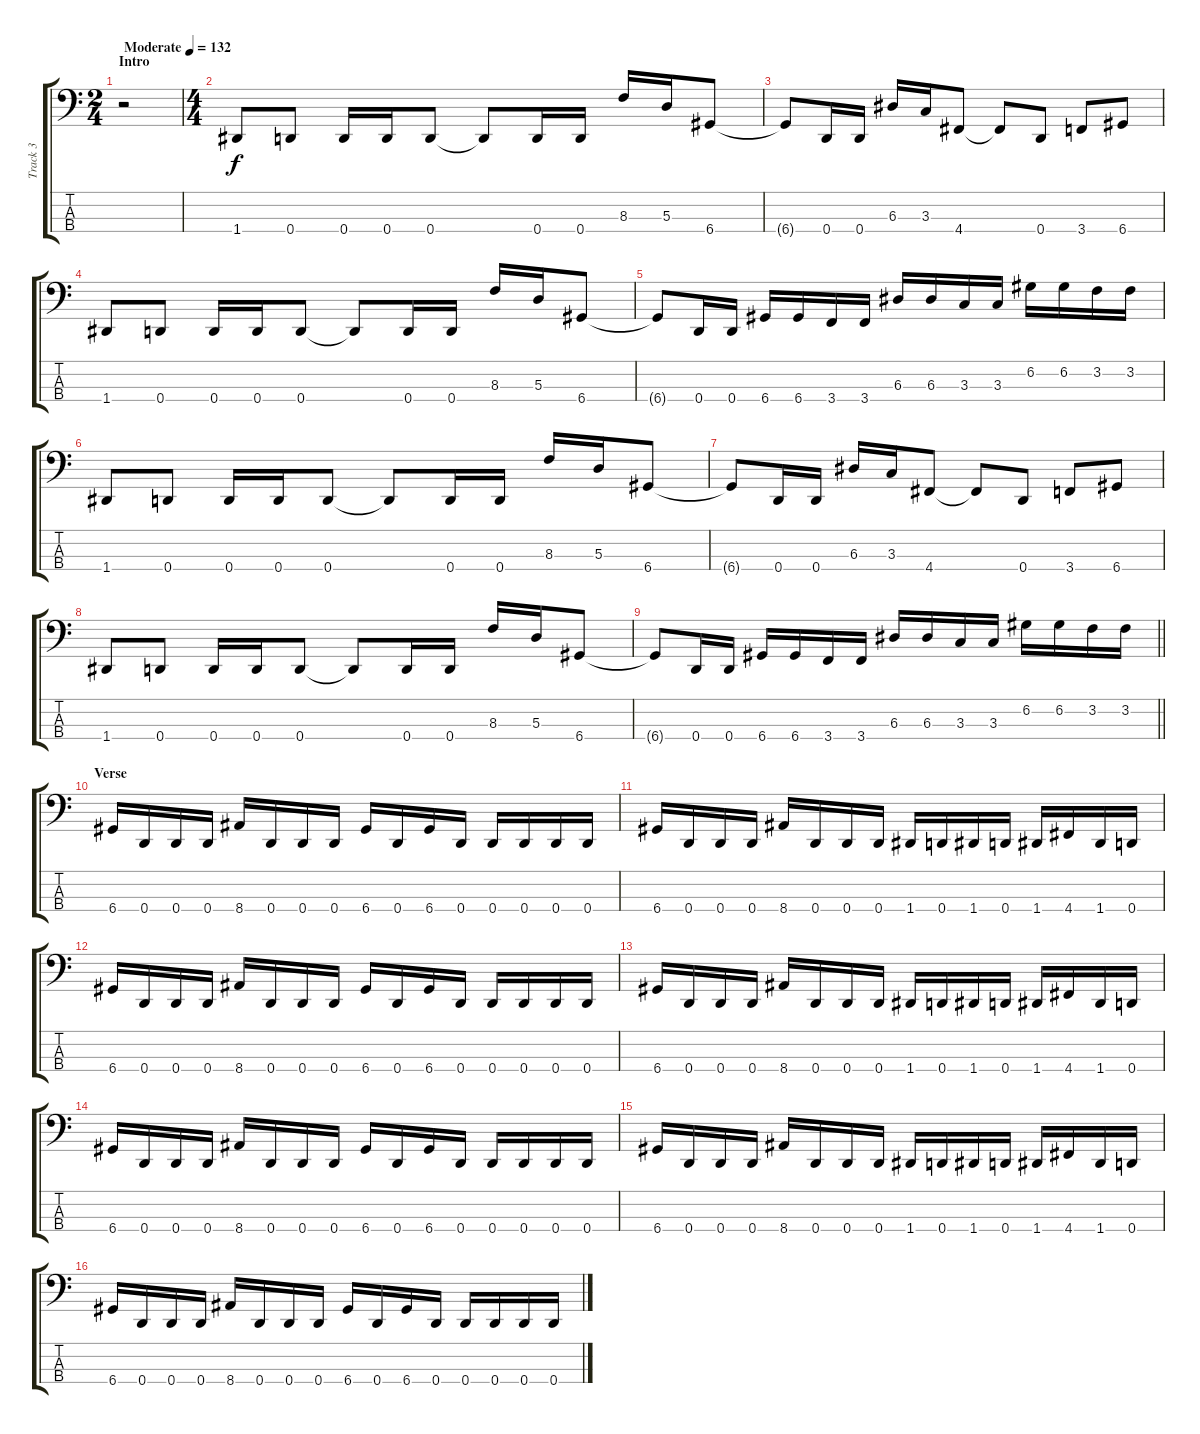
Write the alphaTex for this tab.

\track ("Track 3" "Track 3") {instrument electricbasspick}
\staff {score tabs}
\tuning (G2 D2 A1 D1) {hide}
\ts (2 4)
\section ("" "Intro")
\tempo (132 "Moderate")
\clef f4
\ks c
r.2{dy f instrument electricbasspick} |
\ts (4 4)
1.4.8 0.4.8 0.4.16 0.4.16 0.4.8 0.4{t}.8 0.4.16 0.4.16 8.3.16 5.3.16 6.4.8 |
6.4{t}.8 0.4.16 0.4.16 6.3.16 3.3.16 4.4.8 4.4{t}.8 0.4.8 3.4.8 6.4.8 |
1.4.8 0.4.8 0.4.16 0.4.16 0.4.8 0.4{t}.8 0.4.16 0.4.16 8.3.16 5.3.16 6.4.8 |
6.4{t}.8 0.4.16 0.4.16 6.4.16 6.4.16 3.4.16 3.4.16 6.3.16 6.3.16 3.3.16 3.3.16 6.2.16 6.2.16 3.2.16 3.2.16 |
1.4.8 0.4.8 0.4.16 0.4.16 0.4.8 0.4{t}.8 0.4.16 0.4.16 8.3.16 5.3.16 6.4.8 |
6.4{t}.8 0.4.16 0.4.16 6.3.16 3.3.16 4.4.8 4.4{t}.8 0.4.8 3.4.8 6.4.8 |
1.4.8 0.4.8 0.4.16 0.4.16 0.4.8 0.4{t}.8 0.4.16 0.4.16 8.3.16 5.3.16 6.4.8 |
\barLineRight lightlight
6.4{t}.8 0.4.16 0.4.16 6.4.16 6.4.16 3.4.16 3.4.16 6.3.16 6.3.16 3.3.16 3.3.16 6.2.16 6.2.16 3.2.16 3.2.16 |
\section ("" "Verse")
6.4.16 0.4.16 0.4.16 0.4.16 8.4.16 0.4.16 0.4.16 0.4.16 6.4.16 0.4.16 6.4.16 0.4.16 0.4.16 0.4.16 0.4.16 0.4.16 |
6.4.16 0.4.16 0.4.16 0.4.16 8.4.16 0.4.16 0.4.16 0.4.16 1.4.16 0.4.16 1.4.16 0.4.16 1.4.16 4.4.16 1.4.16 0.4.16 |
6.4.16 0.4.16 0.4.16 0.4.16 8.4.16 0.4.16 0.4.16 0.4.16 6.4.16 0.4.16 6.4.16 0.4.16 0.4.16 0.4.16 0.4.16 0.4.16 |
6.4.16 0.4.16 0.4.16 0.4.16 8.4.16 0.4.16 0.4.16 0.4.16 1.4.16 0.4.16 1.4.16 0.4.16 1.4.16 4.4.16 1.4.16 0.4.16 |
6.4.16 0.4.16 0.4.16 0.4.16 8.4.16 0.4.16 0.4.16 0.4.16 6.4.16 0.4.16 6.4.16 0.4.16 0.4.16 0.4.16 0.4.16 0.4.16 |
6.4.16 0.4.16 0.4.16 0.4.16 8.4.16 0.4.16 0.4.16 0.4.16 1.4.16 0.4.16 1.4.16 0.4.16 1.4.16 4.4.16 1.4.16 0.4.16 |
6.4.16 0.4.16 0.4.16 0.4.16 8.4.16 0.4.16 0.4.16 0.4.16 6.4.16 0.4.16 6.4.16 0.4.16 0.4.16 0.4.16 0.4.16 0.4.16
